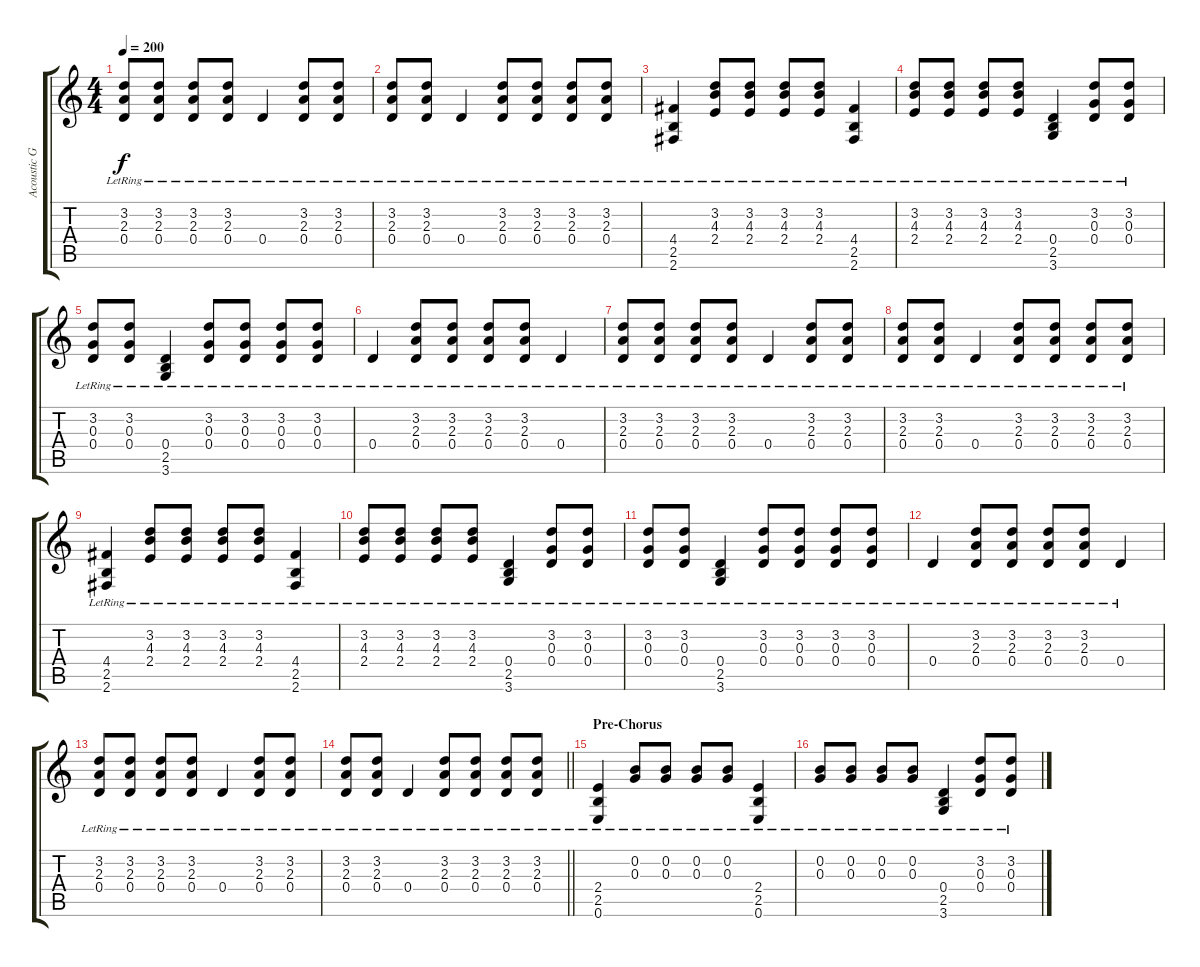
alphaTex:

\track ("Acoustic Guitar" "Acoustic G") {instrument acousticguitarsteel}
\staff {score tabs}
\tuning (E4 B3 G3 D3 A2 E2) {hide}
\ts (4 4)
\tempo 200
\clef g2
\ks c
(3.2{lr} 2.3{lr} 0.4{lr}).8{dy f} (3.2{lr} 2.3{lr} 0.4{lr}).8 (3.2{lr} 2.3{lr} 0.4{lr}).8 (3.2{lr} 2.3{lr} 0.4{lr}).8 0.4{lr}.4 (3.2{lr} 2.3{lr} 0.4{lr}).8 (3.2{lr} 2.3{lr} 0.4{lr}).8 |
(3.2{lr} 2.3{lr} 0.4{lr}).8 (3.2{lr} 2.3{lr} 0.4{lr}).8 0.4{lr}.4 (3.2{lr} 2.3{lr} 0.4{lr}).8 (3.2{lr} 2.3{lr} 0.4{lr}).8 (3.2{lr} 2.3{lr} 0.4{lr}).8 (3.2{lr} 2.3{lr} 0.4{lr}).8 |
(4.4{lr} 2.5{lr} 2.6{lr}).4 (3.2{lr} 4.3{lr} 2.4{lr}).8 (3.2{lr} 4.3{lr} 2.4{lr}).8 (3.2{lr} 4.3{lr} 2.4{lr}).8 (3.2{lr} 4.3{lr} 2.4{lr}).8 (4.4{lr} 2.5{lr} 2.6{lr}).4 |
(3.2{lr} 4.3{lr} 2.4{lr}).8 (3.2{lr} 4.3{lr} 2.4{lr}).8 (3.2{lr} 4.3{lr} 2.4{lr}).8 (3.2{lr} 4.3{lr} 2.4{lr}).8 (0.4{lr} 2.5{lr} 3.6{lr}).4 (3.2{lr} 0.3{lr} 0.4{lr}).8 (3.2{lr} 0.3{lr} 0.4{lr}).8 |
(3.2{lr} 0.3{lr} 0.4{lr}).8 (3.2{lr} 0.3{lr} 0.4{lr}).8 (0.4{lr} 2.5{lr} 3.6{lr}).4 (3.2{lr} 0.3{lr} 0.4{lr}).8 (3.2{lr} 0.3{lr} 0.4{lr}).8 (3.2{lr} 0.3{lr} 0.4{lr}).8 (3.2{lr} 0.3{lr} 0.4{lr}).8 |
0.4{lr}.4 (3.2{lr} 2.3{lr} 0.4{lr}).8 (3.2{lr} 2.3{lr} 0.4{lr}).8 (3.2{lr} 2.3{lr} 0.4{lr}).8 (3.2{lr} 2.3{lr} 0.4{lr}).8 0.4{lr}.4 |
(3.2{lr} 2.3{lr} 0.4{lr}).8 (3.2{lr} 2.3{lr} 0.4{lr}).8 (3.2{lr} 2.3{lr} 0.4{lr}).8 (3.2{lr} 2.3{lr} 0.4{lr}).8 0.4{lr}.4 (3.2{lr} 2.3{lr} 0.4{lr}).8 (3.2{lr} 2.3{lr} 0.4{lr}).8 |
(3.2{lr} 2.3{lr} 0.4{lr}).8 (3.2{lr} 2.3{lr} 0.4{lr}).8 0.4{lr}.4 (3.2{lr} 2.3{lr} 0.4{lr}).8 (3.2{lr} 2.3{lr} 0.4{lr}).8 (3.2{lr} 2.3{lr} 0.4{lr}).8 (3.2{lr} 2.3{lr} 0.4{lr}).8 |
(4.4{lr} 2.5{lr} 2.6{lr}).4 (3.2{lr} 4.3{lr} 2.4{lr}).8 (3.2{lr} 4.3{lr} 2.4{lr}).8 (3.2{lr} 4.3{lr} 2.4{lr}).8 (3.2{lr} 4.3{lr} 2.4{lr}).8 (4.4{lr} 2.5{lr} 2.6{lr}).4 |
(3.2{lr} 4.3{lr} 2.4{lr}).8 (3.2{lr} 4.3{lr} 2.4{lr}).8 (3.2{lr} 4.3{lr} 2.4{lr}).8 (3.2{lr} 4.3{lr} 2.4{lr}).8 (0.4{lr} 2.5{lr} 3.6{lr}).4 (3.2{lr} 0.3{lr} 0.4{lr}).8 (3.2{lr} 0.3{lr} 0.4{lr}).8 |
(3.2{lr} 0.3{lr} 0.4{lr}).8 (3.2{lr} 0.3{lr} 0.4{lr}).8 (0.4{lr} 2.5{lr} 3.6{lr}).4 (3.2{lr} 0.3{lr} 0.4{lr}).8 (3.2{lr} 0.3{lr} 0.4{lr}).8 (3.2{lr} 0.3{lr} 0.4{lr}).8 (3.2{lr} 0.3{lr} 0.4{lr}).8 |
0.4{lr}.4 (3.2{lr} 2.3{lr} 0.4{lr}).8 (3.2{lr} 2.3{lr} 0.4{lr}).8 (3.2{lr} 2.3{lr} 0.4{lr}).8 (3.2{lr} 2.3{lr} 0.4{lr}).8 0.4{lr}.4 |
(3.2{lr} 2.3{lr} 0.4{lr}).8 (3.2{lr} 2.3{lr} 0.4{lr}).8 (3.2{lr} 2.3{lr} 0.4{lr}).8 (3.2{lr} 2.3{lr} 0.4{lr}).8 0.4{lr}.4 (3.2{lr} 2.3{lr} 0.4{lr}).8 (3.2{lr} 2.3{lr} 0.4{lr}).8 |
\barLineRight lightlight
(3.2{lr} 2.3{lr} 0.4{lr}).8 (3.2{lr} 2.3{lr} 0.4{lr}).8 0.4{lr}.4 (3.2{lr} 2.3{lr} 0.4{lr}).8 (3.2{lr} 2.3{lr} 0.4{lr}).8 (3.2{lr} 2.3{lr} 0.4{lr}).8 (3.2{lr} 2.3{lr} 0.4{lr}).8 |
\section ("" "Pre-Chorus")
(2.4{lr} 2.5{lr} 0.6{lr}).4 (0.2{lr} 0.3{lr}).8 (0.2{lr} 0.3{lr}).8 (0.2{lr} 0.3{lr}).8 (0.2{lr} 0.3{lr}).8 (2.4{lr} 2.5{lr} 0.6{lr}).4 |
(0.2{lr} 0.3{lr}).8 (0.2{lr} 0.3{lr}).8 (0.2{lr} 0.3{lr}).8 (0.2{lr} 0.3{lr}).8 (0.4 2.5{lr} 3.6{lr}).4 (3.2{lr} 0.3{lr} 0.4{lr}).8 (3.2{lr} 0.3{lr} 0.4{lr}).8
